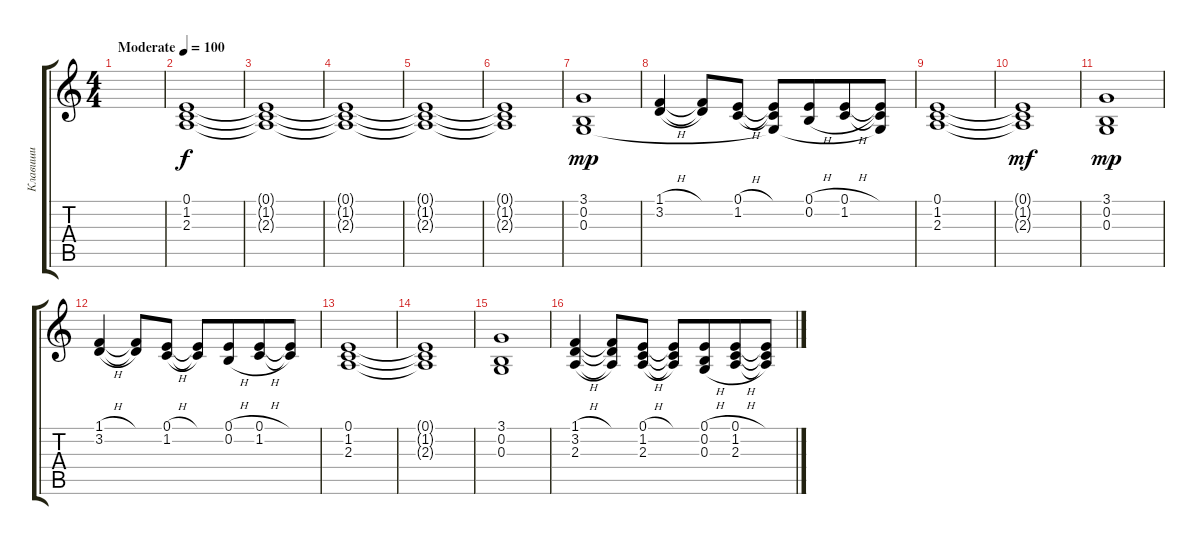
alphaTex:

\track ("Клавиши " "Клавиши ") {instrument synthstrings1}
\staff {score tabs}
\tuning (E4 B3 G3 D3 A2 E2) {hide}
\ts (4 4)
\tempo (100 "Moderate")
\clef g2
\ks c
|
(0.1 1.2 2.3).1{volume 12} |
(0.1{t} 1.2{t} 2.3{t}).1 |
(0.1{t} 1.2{t} 2.3{t}).1 |
(0.1{t} 1.2{t} 2.3{t}).1 |
(0.1{t} 1.2{t} 2.3{t}).1 |
(3.1 0.2 0.3).1{dy mp} |
(1.1{h} 3.2{h}).4 (1.1{t} 3.2{t}).8 (0.1{h} 1.2{h}).8 (0.1{t} 1.2{t} 0.3{t}).8 (0.1{h} 0.2{h}).8{beam merge} (0.1{h} 1.2{h}).8 (0.1{t} 1.2{t} 0.3{t}).8 |
(0.1 1.2 2.3).1 |
(0.1{t} 1.2{t} 2.3{t}).1{dy mf} |
(3.1 0.2 0.3).1{dy mp} |
(1.1{h} 3.2{h}).4 (1.1{t} 3.2{t}).8 (0.1{h} 1.2{h}).8 (0.1{t} 1.2{t}).8 (0.1{h} 0.2{h}).8{beam merge} (0.1{h} 1.2{h}).8 (0.1{t} 1.2{t}).8 |
(0.1 1.2 2.3).1 |
(0.1{t} 1.2{t} 2.3{t}).1 |
(3.1 0.2 0.3).1 |
(1.1{h} 3.2{h} 2.3{h}).4 (1.1{t} 3.2{t} 2.3{t}).8 (0.1{h} 1.2{h} 2.3{h}).8 (0.1{t} 1.2{t} 2.3{t}).8 (0.1{h} 0.2{h} 0.3{h}).8{beam merge} (0.1{h} 1.2{h} 2.3{h}).8 (0.1{t} 1.2{t} 2.3{t}).8
